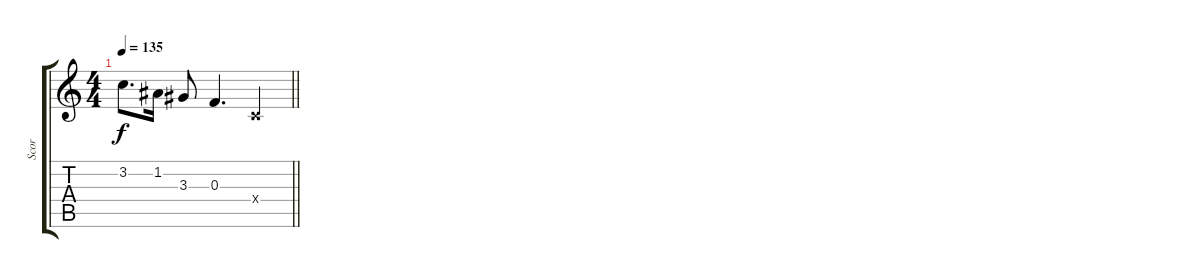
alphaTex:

\track ("Scor" "Scor") {instrument overdrivenguitar}
\staff {score tabs}
\tuning (D4 A3 F3 C3 G2 C2) {hide}
\ts (4 4)
\tempo 135
\clef g2
\barLineRight lightlight
\ks c
3.2.8{d dy f} 1.2.16 3.3.8 0.3.4{d} 0.4{x}.4
